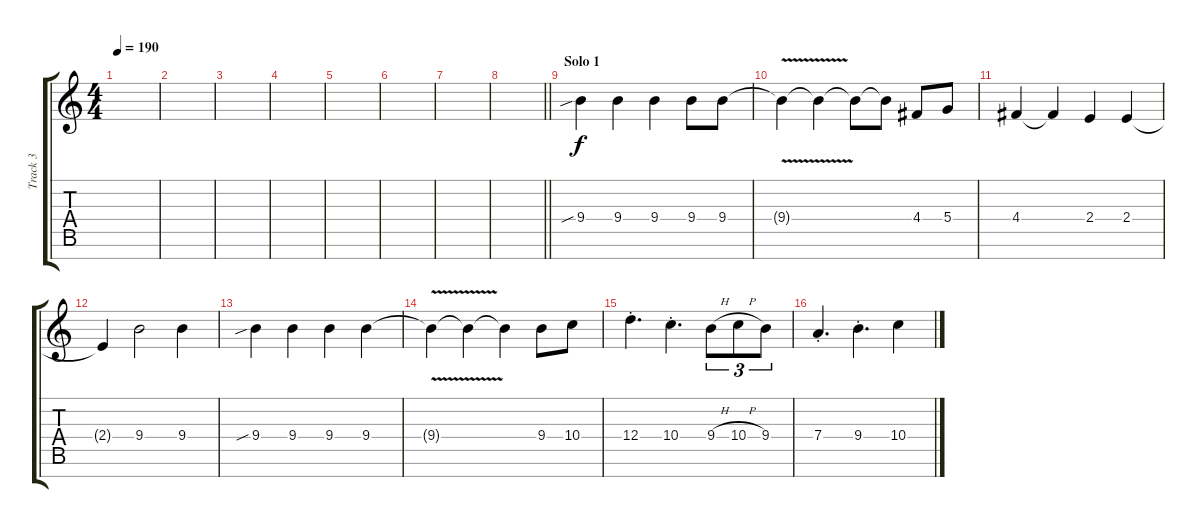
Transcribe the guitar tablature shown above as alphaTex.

\track ("Track 3" "Track 3") {instrument overdrivenguitar}
\staff {score tabs}
\tuning (E4 B3 G3 D3 A2 E2 B1) {hide}
\ts (4 4)
\tempo 190
\clef g2
\ks c
|
|
|
|
|
|
|
\barLineRight lightlight
|
\section ("" "Solo 1")
9.4{sib}.4 9.4.4 9.4.4 9.4.8 9.4.8 |
9.4{v t}.4 9.4{t}.4 9.4{t}.8 9.4{t}.8 4.4.8 5.4.8 |
4.4.4 4.4{t}.4 2.4.4 2.4.4 |
2.4{t}.4 9.4.2 9.4.4 |
9.4{sib}.4 9.4.4 9.4.4 9.4.4 |
9.4{v t}.4 9.4{t}.4 9.4{t}.4 9.4.8 10.4.8 |
12.4{st}.4{d} 10.4{st}.4{d} 9.4{h}.8{tu (3 2)} 10.4{h}.8{tu (3 2)} 9.4.8{tu (3 2)} |
7.4{st}.4{d} 9.4{st}.4{d} 10.4.4
